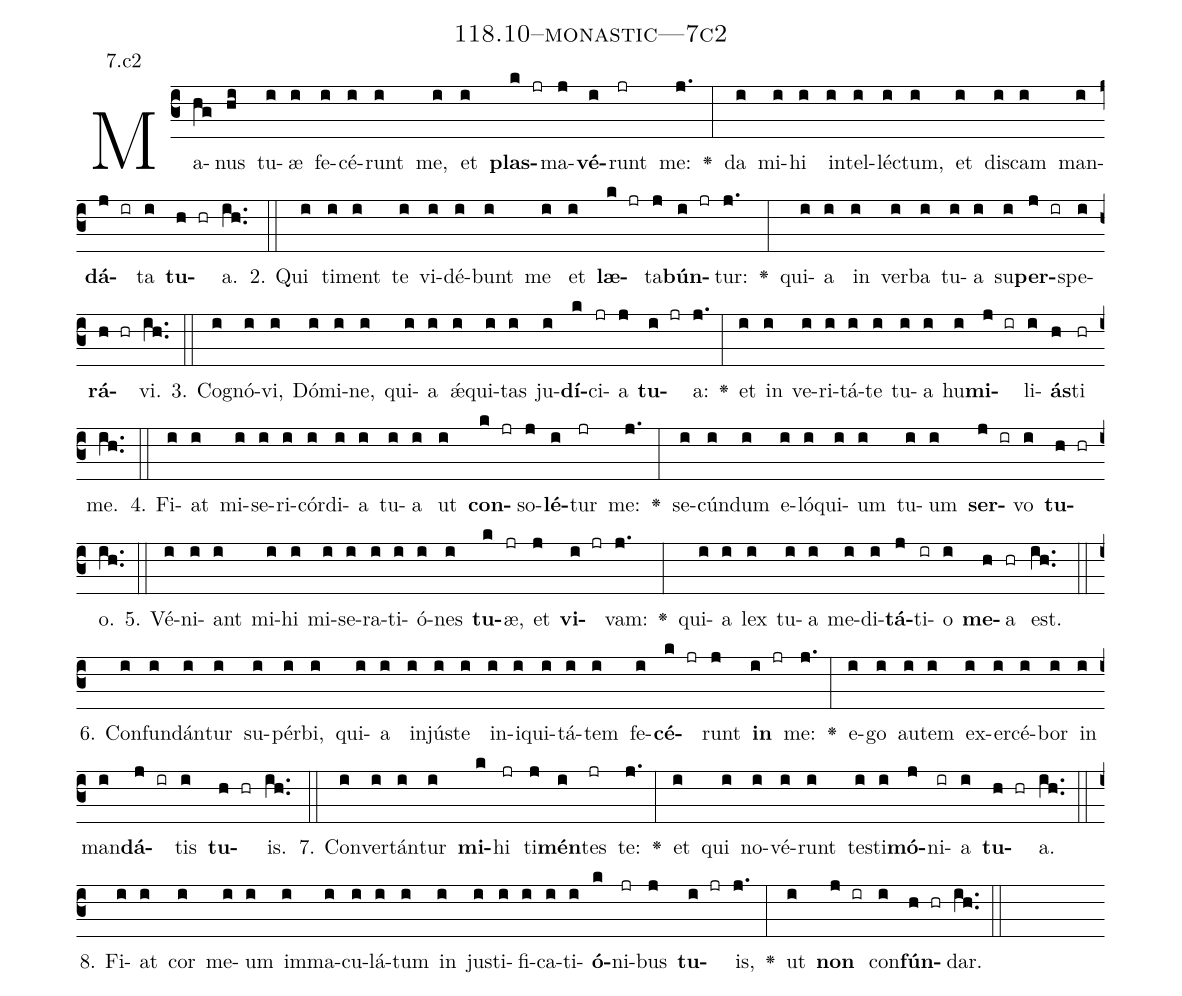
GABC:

name: 118.10--monastic---7c2;
annotation: 7.c2;
%%
(c3)Ma(hg)nus(hi) tu(i)æ(i) fe(i)cé(i)runt(i) me,(i) et(i) <b>plas</b>(k jr)ma(j)<b>vé</b>(i)runt(jr) me:(j.) <v>\greheightstar</v>(:) da(i) mi(i)hi(i) in(i)tel(i)léc(i)tum,(i) et(i) dis(i)cam(i) man(i)<b>dá</b>(j ir)ta(i) <b>tu</b>(h hr)a.(ih..) (::)
2. Qui(i) ti(i)ment(i) te(i) vi(i)dé(i)bunt(i) me(i) et(i) <b>læ</b>(k jr)ta(j)<b>bún</b>(i jr)tur:(j.) <v>\greheightstar</v>(:) qui(i)a(i) in(i) ver(i)ba(i) tu(i)a(i) su(i)<b>per</b>(j ir)spe(i)<b>rá</b>(h hr)vi.(ih..) (::)
3. Co(i)gnó(i)vi,(i) Dó(i)mi(i)ne,(i) qui(i)a(i) ǽ(i)qui(i)tas(i) ju(i)<b>dí</b>(k)ci(jr)a(j) <b>tu</b>(i jr)a:(j.) <v>\greheightstar</v>(:) et(i) in(i) ve(i)ri(i)tá(i)te(i) tu(i)a(i) hu(i)<b>mi</b>(j ir)li(i)<b>ás</b>(h)ti(hr) me.(ih..) (::)
4. Fi(i)at(i) mi(i)se(i)ri(i)cór(i)di(i)a(i) tu(i)a(i) ut(i) <b>con</b>(k jr)so(j)<b>lé</b>(i)tur(jr) me:(j.) <v>\greheightstar</v>(:) se(i)cún(i)dum(i) e(i)ló(i)qui(i)um(i) tu(i)um(i) <b>ser</b>(j ir)vo(i) <b>tu</b>(h hr)o.(ih..) (::)
5. Vé(i)ni(i)ant(i) mi(i)hi(i) mi(i)se(i)ra(i)ti(i)ó(i)nes(i) <b>tu</b>(k)æ,(jr) et(j) <b>vi</b>(i jr)vam:(j.) <v>\greheightstar</v>(:) qui(i)a(i) lex(i) tu(i)a(i) me(i)di(i)<b>tá</b>(j)ti(ir)o(i) <b>me</b>(h)a(hr) est.(ih..) (::)
6. Con(i)fun(i)dán(i)tur(i) su(i)pér(i)bi,(i) qui(i)a(i) in(i)jús(i)te(i) in(i)i(i)qui(i)tá(i)tem(i) fe(i)<b>cé</b>(k jr)runt(j) <b>in</b>(i jr) me:(j.) <v>\greheightstar</v>(:) e(i)go(i) au(i)tem(i) ex(i)er(i)cé(i)bor(i) in(i) man(i)<b>dá</b>(j ir)tis(i) <b>tu</b>(h hr)is.(ih..) (::)
7. Con(i)ver(i)tán(i)tur(i) <b>mi</b>(k)hi(jr) ti(j)<b>mén</b>(i)tes(jr) te:(j.) <v>\greheightstar</v>(:) et(i) qui(i) no(i)vé(i)runt(i) tes(i)ti(i)<b>mó</b>(j)ni(ir)a(i) <b>tu</b>(h hr)a.(ih..) (::)
8. Fi(i)at(i) cor(i) me(i)um(i) im(i)ma(i)cu(i)lá(i)tum(i) in(i) jus(i)ti(i)fi(i)ca(i)ti(i)<b>ó</b>(k)ni(jr)bus(j) <b>tu</b>(i jr)is,(j.) <v>\greheightstar</v>(:) ut(i) <b>non</b>(j ir) con(i)<b>fún</b>(h hr)dar.(ih..) (::)
